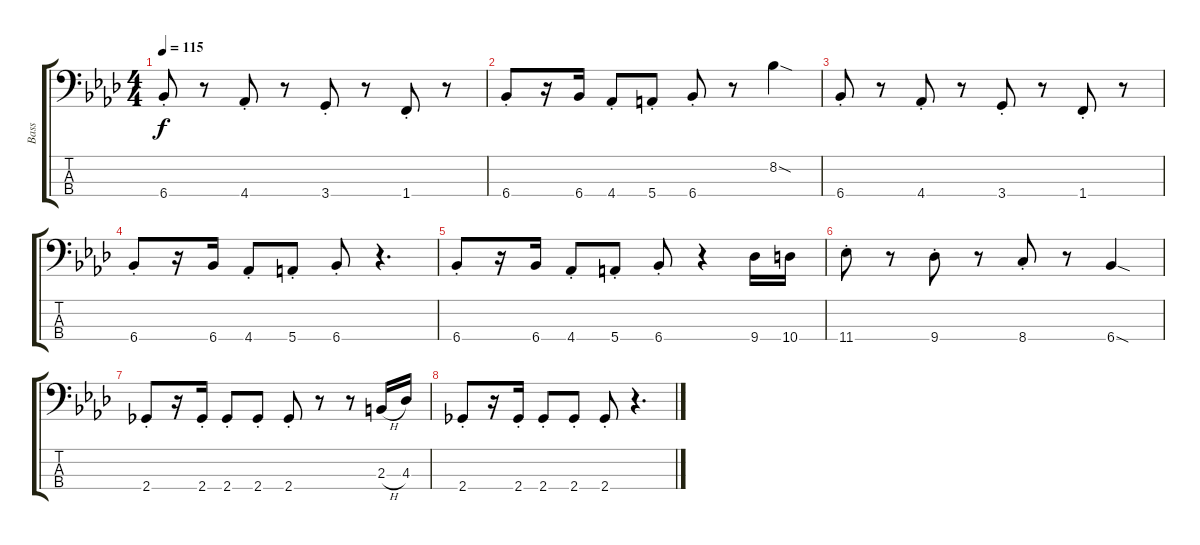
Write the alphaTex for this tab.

\track ("Bass" "Bass") {instrument electricbasspick}
\staff {score tabs}
\tuning (G2 D2 A1 E1) {hide}
\ts (4 4)
\tempo 115
\clef f4
\ks ab
6.4{st}.8{dy f} r.8 4.4{st}.8 r.8 3.4{st}.8 r.8 1.4{st}.8 r.8 |
6.4{st}.8 r.16 6.4.16 4.4{st}.8 5.4{st}.8 6.4{st}.8 r.8 8.2{sod}.4 |
6.4{st}.8{volume 0} r.8 4.4{st}.8 r.8 3.4{st}.8 r.8 1.4{st}.8 r.8 |
6.4{st}.8 r.16 6.4.16 4.4{st}.8 5.4{st}.8 6.4{st}.8 r.4{d} |
6.4{st}.8 r.16 6.4.16 4.4{st}.8 5.4{st}.8 6.4{st}.8 r.4 9.4.16 10.4.16 |
11.4{st}.8 r.8 9.4{st}.8 r.8 8.4{st}.8 r.8 6.4{sod}.4 |
2.4{st}.8 r.16 2.4{st}.16 2.4{st}.8 2.4{st}.8 2.4{st}.8 r.8 r.8 2.3{h}.16 4.3.16 |
2.4{st}.8 r.16 2.4{st}.16 2.4{st}.8 2.4{st}.8 2.4{st}.8 r.4{d}
